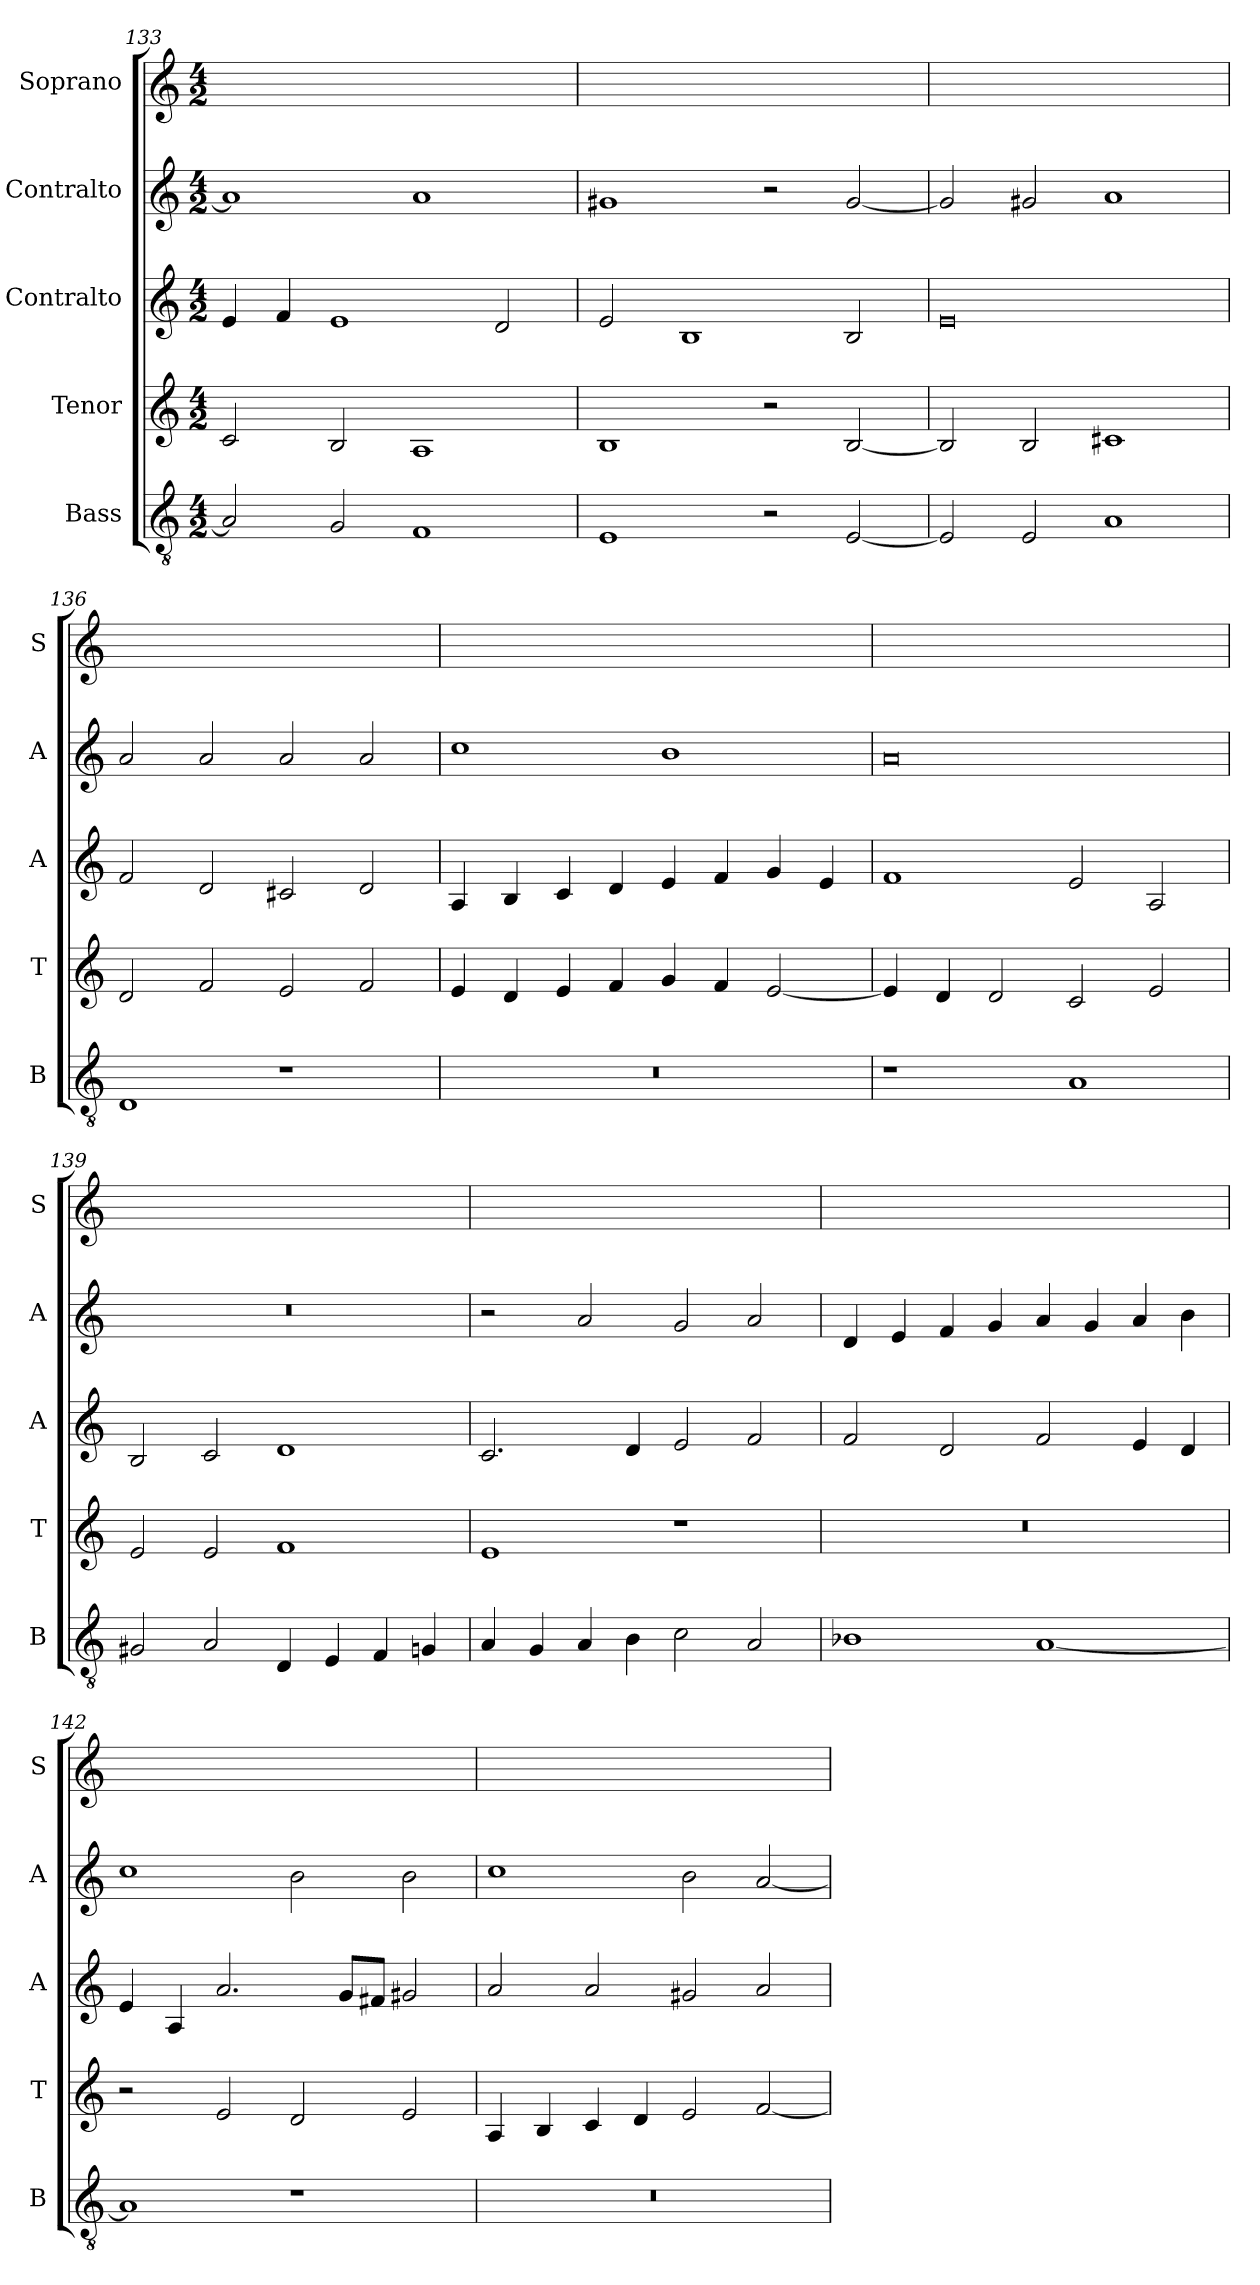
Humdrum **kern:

**kern	**kern	**kern	**kern	**kern
*part5	*part4	*part3	*part2	*part1
*staff5	*staff4	*staff3	*staff2	*staff1
*I"Bass	*I"Tenor	*I"Contralto	*I"Contralto	*I"Soprano
*I'B	*I'T	*I'A	*I'A	*I'S
*clefGv2	*clefG2	*clefG2	*clefG2	*clefG2
*k[]	*k[]	*k[]	*k[]	*k[]
*E:phr	*E:phr	*E:phr	*E:phr	*E:phr
*M4/2	*M4/2	*M4/2	*M4/2	*M4/2
=133	=133	=133	=133	=133
2A]	2c	4e	1a]	0ryy
.	.	4f	.	.
2G	2B	1e	.	.
1F	1A	.	1a	.
.	.	2d	.	.
=134	=134	=134	=134	=134
1E	1B	2e	1g#X	0ryy
.	.	1B	.	.
2r	2r	.	2r	.
[2E	[2B	2B	[2g#	.
=135	=135	=135	=135	=135
2E]	2B]	0e	2g#]	0ryy
2E	2B	.	2g#X	.
1A	1c#X	.	1a	.
=136	=136	=136	=136	=136
1D	2d	2f	2a	0ryy
.	2f	2d	2a	.
1r	2e	2c#X	2a	.
.	2f	2d	2a	.
=137	=137	=137	=137	=137
0r	4e	4A	1cc	0ryy
.	4d	4B	.	.
.	4e	4c	.	.
.	4f	4d	.	.
.	4g	4e	1b	.
.	4f	4f	.	.
.	[2e	4g	.	.
.	.	4e	.	.
=138	=138	=138	=138	=138
1r	4e]	1f	0a	0ryy
.	4d	.	.	.
.	2d	.	.	.
1A	2c	2e	.	.
.	2e	2A	.	.
=139	=139	=139	=139	=139
2G#X	2e	2B	0r	0ryy
2A	2e	2c	.	.
4D	1f	1d	.	.
4E	.	.	.	.
4F	.	.	.	.
4Gn	.	.	.	.
=140	=140	=140	=140	=140
4A	1e	2.c	2r	0ryy
4G	.	.	.	.
4A	.	.	2a	.
4B	.	4d	.	.
2c	1r	2e	2g	.
2A	.	2f	2a	.
=141	=141	=141	=141	=141
1B-X	0r	2f	4d	0ryy
.	.	.	4e	.
.	.	2d	4f	.
.	.	.	4g	.
[1A	.	2f	4a	.
.	.	.	4g	.
.	.	4e	4a	.
.	.	4d	4b	.
=142	=142	=142	=142	=142
1A]	2r	4e	1cc	0ryy
.	.	4A	.	.
.	2e	2.a	.	.
1r	2d	.	2b	.
.	.	8g/L	.	.
.	.	8f#X/J	.	.
.	2e	2g#X	2b	.
=143	=143	=143	=143	=143
0r	4A	2a	1cc	0ryy
.	4B	.	.	.
.	4c	2a	.	.
.	4d	.	.	.
.	2e	2g#X	2b	.
.	[2f	2a	[2a	.
=	=	=	=	=
*-	*-	*-	*-	*-
